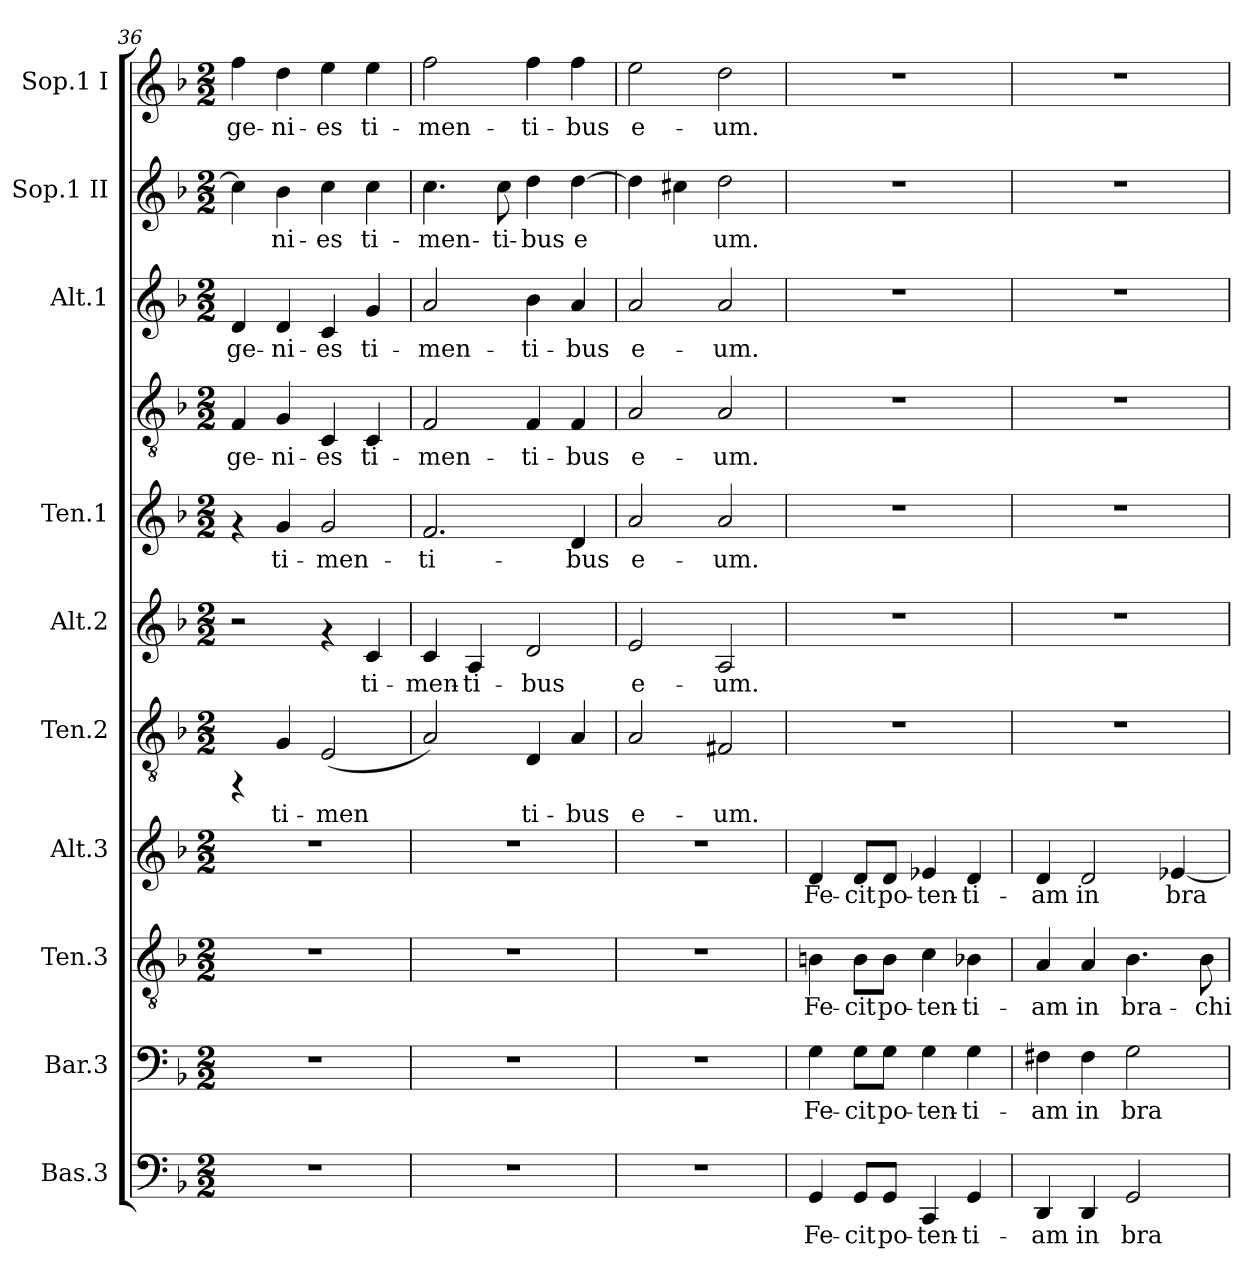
**kern	**text	**kern	**text	**kern	**text	**kern	**text	**kern	**text	**kern	**text	**kern	**text	**kern	**text	**kern	**text	**kern	**text	**kern	**text
*part10	*part10	*part9	*part9	*part8	*part8	*part7	*part7	*part6	*part6	*part5	*part5	*part4	*part4	*part4	*part4	*part3	*part3	*part2	*part2	*part1	*part1
*staff11	*staff11	*staff10	*staff10	*staff9	*staff9	*staff8	*staff8	*staff7	*staff7	*staff6	*staff6	*staff5	*staff5	*staff4	*staff4	*staff3	*staff3	*staff2	*staff2	*staff1	*staff1
*I"Bas.3	*	*I"Bar.3	*	*I"Ten.3	*	*I"Alt.3	*	*I"Ten.2	*	*I"Alt.2	*	*I"Ten.1	*	*	*	*I"Alt.1	*	*I"Sop.1 II	*	*I"Sop.1 I	*
*clefF4	*	*clefF4	*	*clefGv2	*	*clefG2	*	*clefGv2	*	*clefG2	*	*clefG2	*	*clefGv2	*	*clefG2	*	*clefG2	*	*clefG2	*
*k[b-]	*	*k[b-]	*	*k[b-]	*	*k[b-]	*	*k[b-]	*	*k[b-]	*	*k[b-]	*	*k[b-]	*	*k[b-]	*	*k[b-]	*	*k[b-]	*
*F:	*	*F:	*	*F:	*	*F:	*	*F:	*	*F:	*	*F:	*	*F:	*	*F:	*	*F:	*	*F:	*
*M2/2	*	*M2/2	*	*M2/2	*	*M2/2	*	*M2/2	*	*M2/2	*	*M2/2	*	*M2/2	*	*M2/2	*	*M2/2	*	*M2/2	*
=36	=36	=36	=36	=36	=36	=36	=36	=36	=36	=36	=36	=36	=36	=36	=36	=36	=36	=36	=36	=36	=36
!	!	!	!	!	!	!	!	!	!	!	!	!	!	!	!LO:LY:b:cj	!	!LO:LY:b:cj	!	!LO:LY:b:cj	!	!LO:LY:b:cj
1r	.	1r	.	1r	.	1r	.	4rFF	.	2r	.	4rf	.	4F/	ge-	4d/	-ge-	4cc\]	-	4ff\	-ge-
!	!	!	!	!	!	!	!	!	!LO:LY:b:cj	!	!	!	!LO:LY:b:cj	!	!LO:LY:b:cj	!	!LO:LY:b:cj	!	!LO:LY:b:cj	!	!LO:LY:b:cj
.	.	.	.	.	.	.	.	4G/	ti-	.	.	4g/	-ti-	4G/	-ni-	4d/	-ni-	4b-\	ni-	4dd\	-ni-
!	!	!	!	!	!	!	!	!	!LO:LY:b:cj	!	!	!	!LO:LY:b:cj	!	!LO:LY:b:cj	!	!LO:LY:b:cj	!	!LO:LY:b:cj	!	!LO:LY:b:cj
.	.	.	.	.	.	.	.	(>2E/	-men-	4rf	.	2g/	-men-	4C/	-es	4c/	-es	4cc\	-es	4ee\	-es
!	!	!	!	!	!	!	!	!	!	!	!LO:LY:b:cj	!	!	!	!LO:LY:b:cj	!	!LO:LY:b:cj	!	!LO:LY:b:cj	!	!LO:LY:b:cj
.	.	.	.	.	.	.	.	.	.	4c/	ti-	.	.	4C/	ti-	4g/	ti-	4cc\	ti-	4ee\	ti-
=37	=37	=37	=37	=37	=37	=37	=37	=37	=37	=37	=37	=37	=37	=37	=37	=37	=37	=37	=37	=37	=37
!	!	!	!	!	!	!	!	!	!LO:LY:b:cj	!	!LO:LY:b:cj	!	!LO:LY:b:cj	!	!LO:LY:b:cj	!	!LO:LY:b:cj	!	!LO:LY:b:cj	!	!LO:LY:b:cj
1r	.	1r	.	1r	.	1r	.	2A/)	-	4c/	-men-	2.f/	ti-	2F/	-men-	2a/	-men-	4.cc\	-men-	2ff\	-men-
!	!	!	!	!	!	!	!	!	!	!	!LO:LY:b:cj	!	!	!	!	!	!	!	!	!	!
.	.	.	.	.	.	.	.	.	.	4A/	-ti-	.	.	.	.	.	.	.	.	.	.
!	!	!	!	!	!	!	!	!	!	!	!	!	!	!	!	!	!	!	!LO:LY:b:cj	!	!
.	.	.	.	.	.	.	.	.	.	.	.	.	.	.	.	.	.	8cc\	-ti-	.	.
!	!	!	!	!	!	!	!	!	!LO:LY:b:cj	!	!LO:LY:b:cj	!	!	!	!LO:LY:b:cj	!	!LO:LY:b:cj	!	!LO:LY:b:cj	!	!LO:LY:b:cj
.	.	.	.	.	.	.	.	4D/	ti-	2d/	-bus	.	.	4F/	-ti-	4b-\	-ti-	4dd\	-bus	4ff\	-ti-
!	!	!	!	!	!	!	!	!	!LO:LY:b:cj	!	!	!	!LO:LY:b:cj	!	!LO:LY:b:cj	!	!LO:LY:b:cj	!	!LO:LY:b:cj	!	!LO:LY:b:cj
.	.	.	.	.	.	.	.	4A/	-bus	.	.	4d/	-bus	4F/	-bus	4a/	-bus	[>4dd\	e-	4ff\	-bus
=38	=38	=38	=38	=38	=38	=38	=38	=38	=38	=38	=38	=38	=38	=38	=38	=38	=38	=38	=38	=38	=38
!	!	!	!	!	!	!	!	!	!LO:LY:b:cj	!	!LO:LY:b:cj	!	!LO:LY:b:cj	!	!LO:LY:b:cj	!	!LO:LY:b:cj	!	!LO:LY:b:cj	!	!LO:LY:b:cj
1r	.	1r	.	1r	.	1r	.	2A/	e-	2e/	e-	2a/	e-	2A/	e-	2a/	e-	4dd\]	-	2ee\	e-
!	!	!	!	!	!	!	!	!	!	!	!	!	!	!	!	!	!	!	!LO:LY:b:cj	!	!
.	.	.	.	.	.	.	.	.	.	.	.	.	.	.	.	.	.	4cc#X\	.	.	.
!	!	!	!	!	!	!	!	!	!LO:LY:b:cj	!	!LO:LY:b:cj	!	!LO:LY:b:cj	!	!LO:LY:b:cj	!	!LO:LY:b:cj	!	!LO:LY:b:cj	!	!LO:LY:b:cj
.	.	.	.	.	.	.	.	2F#X/	-um.	2A/	-um.	2a/	-um.	2A/	-um.	2a/	-um.	2dd\	um.	2dd\	-um.
=39	=39	=39	=39	=39	=39	=39	=39	=39	=39	=39	=39	=39	=39	=39	=39	=39	=39	=39	=39	=39	=39
!	!LO:LY:b:cj	!	!LO:LY:b:cj	!	!LO:LY:b:cj	!	!LO:LY:b:cj	!	!	!	!	!	!	!	!	!	!	!	!	!	!
4GG/	Fe-	4G\	Fe-	4Bn\	Fe-	4d/	Fe-	1r	.	1r	.	1r	.	1r	.	1r	.	1r	.	1r	.
!	!LO:LY:b:cj	!	!LO:LY:b:cj	!	!LO:LY:b:cj	!	!LO:LY:b:cj	!	!	!	!	!	!	!	!	!	!	!	!	!	!
8GG/L	-cit	8G\L	-cit	8B\L	-cit	8d/L	-cit	.	.	.	.	.	.	.	.	.	.	.	.	.	.
!	!LO:LY:b:cj	!	!LO:LY:b:cj	!	!LO:LY:b:cj	!	!LO:LY:b:cj	!	!	!	!	!	!	!	!	!	!	!	!	!	!
8GG/J	po-	8G\J	po-	8B\J	po-	8d/J	po-	.	.	.	.	.	.	.	.	.	.	.	.	.	.
!	!LO:LY:b:cj	!	!LO:LY:b:cj	!	!LO:LY:b:cj	!	!LO:LY:b:cj	!	!	!	!	!	!	!	!	!	!	!	!	!	!
4CC/	-ten-	4G\	-ten-	4c\	-ten-	4e-X/	-ten-	.	.	.	.	.	.	.	.	.	.	.	.	.	.
!	!LO:LY:b:cj	!	!LO:LY:b:cj	!	!LO:LY:b:cj	!	!LO:LY:b:cj	!	!	!	!	!	!	!	!	!	!	!	!	!	!
4GG/	-ti-	4G\	-ti-	4B-X\	-ti-	4d/	-ti-	.	.	.	.	.	.	.	.	.	.	.	.	.	.
!!LO:PB:g=z
=40	=40	=40	=40	=40	=40	=40	=40	=40	=40	=40	=40	=40	=40	=40	=40	=40	=40	=40	=40	=40	=40
!	!LO:LY:b:cj	!	!LO:LY:b:cj	!	!LO:LY:b:cj	!	!LO:LY:b:cj	!	!	!	!	!	!	!	!	!	!	!	!	!	!
4DD/	-am	4F#X\	-am	4A/	-am	4d/	-am	1r	.	1r	.	1r	.	1r	.	1r	.	1r	.	1r	.
!	!LO:LY:b:cj	!	!LO:LY:b:cj	!	!LO:LY:b:cj	!	!LO:LY:b:cj	!	!	!	!	!	!	!	!	!	!	!	!	!	!
4DD/	in	4F#\	in	4A/	in	2d/	in	.	.	.	.	.	.	.	.	.	.	.	.	.	.
!	!LO:LY:b:cj	!	!LO:LY:b:cj	!	!LO:LY:b:cj	!	!	!	!	!	!	!	!	!	!	!	!	!	!	!	!
2GG/	bra-	2G\	bra-	4.B-\	bra-	.	.	.	.	.	.	.	.	.	.	.	.	.	.	.	.
!	!	!	!	!	!	!	!LO:LY:b:cj	!	!	!	!	!	!	!	!	!	!	!	!	!	!
.	.	.	.	.	.	[<4e-X/	bra-	.	.	.	.	.	.	.	.	.	.	.	.	.	.
!	!	!	!	!	!LO:LY:b:cj	!	!	!	!	!	!	!	!	!	!	!	!	!	!	!	!
.	.	.	.	8B-\	-chi-	.	.	.	.	.	.	.	.	.	.	.	.	.	.	.	.
=	=	=	=	=	=	=	=	=	=	=	=	=	=	=	=	=	=	=	=	=	=
*-	*-	*-	*-	*-	*-	*-	*-	*-	*-	*-	*-	*-	*-	*-	*-	*-	*-	*-	*-	*-	*-
